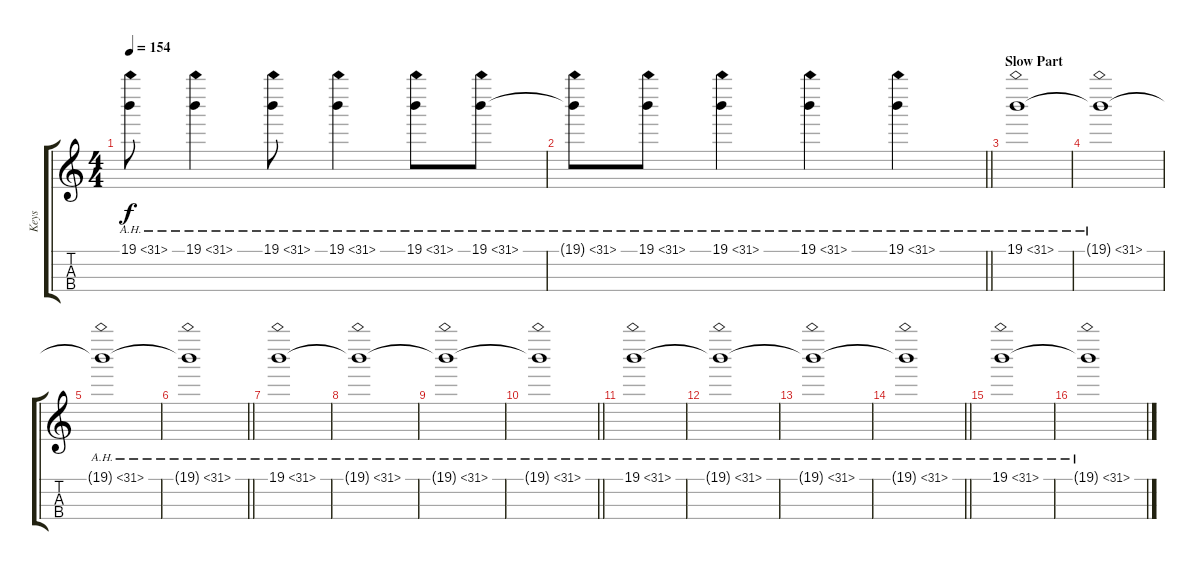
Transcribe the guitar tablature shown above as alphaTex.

\track ("Keys" "Keys") {instrument stringensemble1}
\staff {score tabs}
\tuning (E5 A4 D4 G3) {hide}
\ts (4 4)
\tempo 154
\clef g2
\ks c
19.1{ah 12}.8{dy f} 19.1{ah 12}.4 19.1{ah 12}.8 19.1{ah 12}.4 19.1{ah 12}.8 19.1{ah 12}.8 |
\barLineRight lightlight
19.1{ah 12 t}.8 19.1{ah 12}.8 19.1{ah 12}.4 19.1{ah 12}.4 19.1{ah 12}.4 |
\section ("" "Slow Part")
19.1{ah 12}.1{volume 0} |
19.1{ah 12 t}.1 |
19.1{ah 12 t}.1 |
\barLineRight lightlight
19.1{ah 12 t}.1 |
19.1{ah 12}.1{volume 0} |
19.1{ah 12 t}.1 |
19.1{ah 12 t}.1 |
\barLineRight lightlight
19.1{ah 12 t}.1 |
19.1{ah 12}.1{volume 0} |
19.1{ah 12 t}.1 |
19.1{ah 12 t}.1 |
\barLineRight lightlight
19.1{ah 12 t}.1 |
19.1{ah 12}.1{volume 0} |
19.1{ah 12 t}.1
